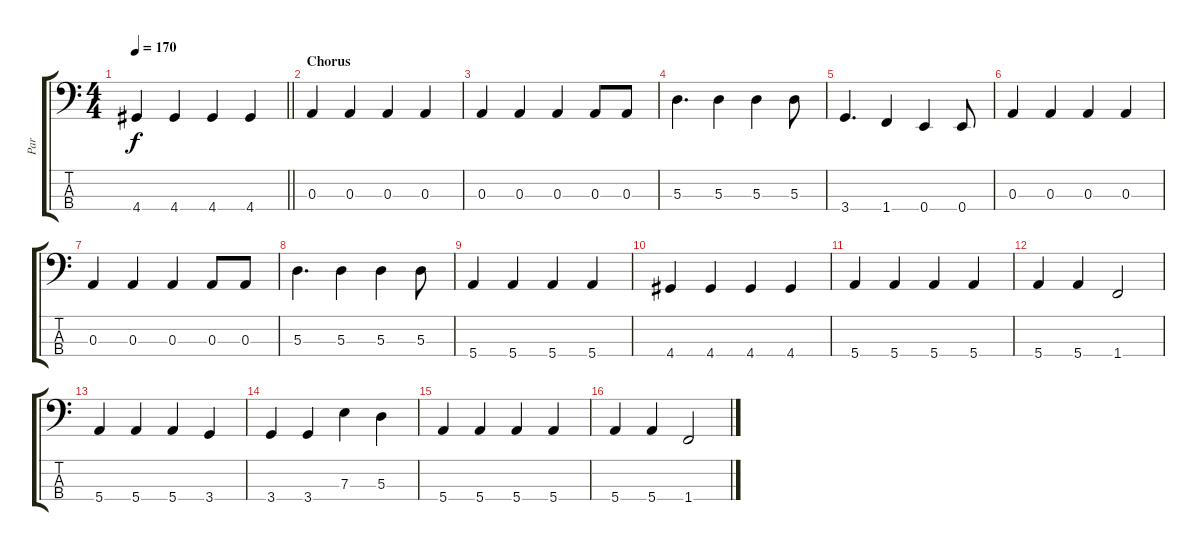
\track ("Par" "Par") {instrument electricbasspick}
\staff {score tabs}
\tuning (G2 D2 A1 E1) {hide}
\ts (4 4)
\tempo 170
\clef f4
\barLineRight lightlight
\ks c
4.4.4{dy f} 4.4.4 4.4.4 4.4.4 |
\section ("" "Chorus")
0.3.4 0.3.4 0.3.4 0.3.4 |
0.3.4 0.3.4 0.3.4 0.3.8 0.3.8 |
5.3.4{d} 5.3.4 5.3.4 5.3.8 |
3.4.4{d} 1.4.4 0.4.4 0.4.8 |
0.3.4 0.3.4 0.3.4 0.3.4 |
0.3.4 0.3.4 0.3.4 0.3.8 0.3.8 |
5.3.4{d} 5.3.4 5.3.4 5.3.8 |
5.4.4 5.4.4 5.4.4 5.4.4 |
4.4.4 4.4.4 4.4.4 4.4.4 |
5.4.4 5.4.4 5.4.4 5.4.4 |
5.4.4 5.4.4 1.4.2 |
5.4.4 5.4.4 5.4.4 3.4.4 |
3.4.4 3.4.4 7.3.4 5.3.4 |
5.4.4 5.4.4 5.4.4 5.4.4 |
5.4.4 5.4.4 1.4.2
